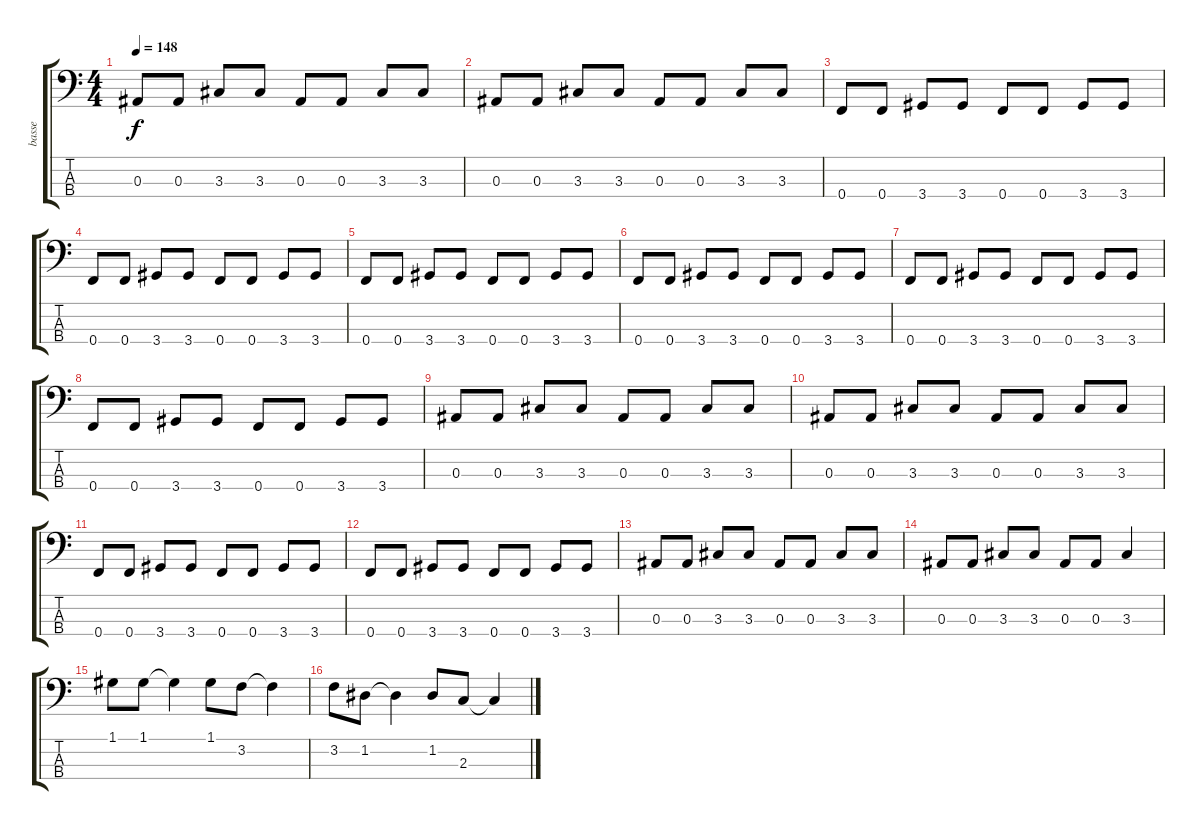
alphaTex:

\track ("basse" "basse") {instrument electricbasspick}
\staff {score tabs}
\tuning (G2 D2 Bb1 F1) {hide}
\ts (4 4)
\tempo 148
\clef f4
\ks c
0.3.8{dy f} 0.3.8 3.3.8 3.3.8 0.3.8 0.3.8 3.3.8 3.3.8 |
0.3.8 0.3.8 3.3.8 3.3.8 0.3.8 0.3.8 3.3.8 3.3.8 |
0.4.8 0.4.8 3.4.8 3.4.8 0.4.8 0.4.8 3.4.8 3.4.8 |
0.4.8 0.4.8 3.4.8 3.4.8 0.4.8 0.4.8 3.4.8 3.4.8 |
0.4.8 0.4.8 3.4.8 3.4.8 0.4.8 0.4.8 3.4.8 3.4.8 |
0.4.8 0.4.8 3.4.8 3.4.8 0.4.8 0.4.8 3.4.8 3.4.8 |
0.4.8 0.4.8 3.4.8 3.4.8 0.4.8 0.4.8 3.4.8 3.4.8 |
0.4.8 0.4.8 3.4.8 3.4.8 0.4.8 0.4.8 3.4.8 3.4.8 |
0.3.8 0.3.8 3.3.8 3.3.8 0.3.8 0.3.8 3.3.8 3.3.8 |
0.3.8 0.3.8 3.3.8 3.3.8 0.3.8 0.3.8 3.3.8 3.3.8 |
0.4.8 0.4.8 3.4.8 3.4.8 0.4.8 0.4.8 3.4.8 3.4.8 |
0.4.8 0.4.8 3.4.8 3.4.8 0.4.8 0.4.8 3.4.8 3.4.8 |
0.3.8 0.3.8 3.3.8 3.3.8 0.3.8 0.3.8 3.3.8 3.3.8 |
0.3.8 0.3.8 3.3.8 3.3.8 0.3.8 0.3.8 3.3.4 |
1.1.8 1.1.8 1.1{t}.4 1.1.8 3.2.8 3.2{t}.4 |
3.2.8 1.2.8 1.2{t}.4 1.2.8 2.3.8 2.3{t}.4
